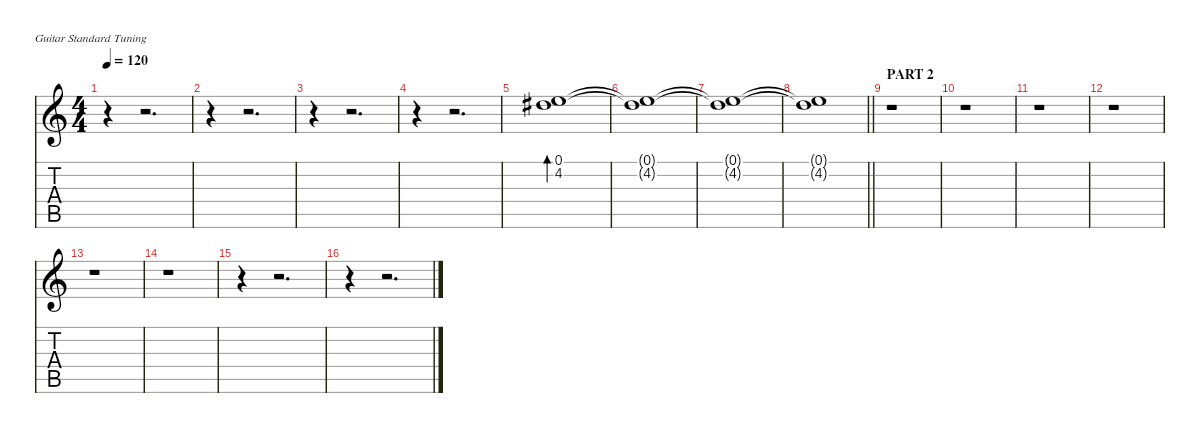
\defaultSystemsLayout 4
\hideDynamics
\bracketExtendMode nobrackets
\singleTrackTrackNamePolicy hidden
\multiTrackTrackNamePolicy hidden
\firstSystemTrackNameMode fullname
\firstSystemTrackNameOrientation horizontal
\otherSystemsTrackNameOrientation horizontal
\track ("Mikael Akerfeldt - Electric Guitar 2" "dist.guit.") {instrument distortionguitar}
\staff {score tabs}
\tuning (E4 B3 G3 D3 A2 E2)
\ts (4 4)
\tempo 120
\clef g2
\ks c
r.4{dy f beam Down} r.2{d beam Down} |
r.4{beam Down} r.2{d beam Down} |
r.4{beam Down} r.2{d beam Down} |
r.4{beam Down} r.2{d beam Down} |
(0.1 4.2{acc #}).1{bd 480 beam Down} |
(0.1{t} 4.2{t acc #}).1{beam Down} |
(0.1{t} 4.2{t acc #}).1{beam Down} |
\barLineRight lightlight
(0.1{t} 4.2{t acc #}).1{beam Down} |
\section ("" "PART 2")
r.1{beam Down} |
r.1{beam Down} |
r.1{beam Down} |
r.1{beam Down} |
r.1{beam Down} |
r.1{beam Down} |
r.4{beam Down} r.2{d beam Down} |
r.4{beam Down} r.2{d beam Down}
